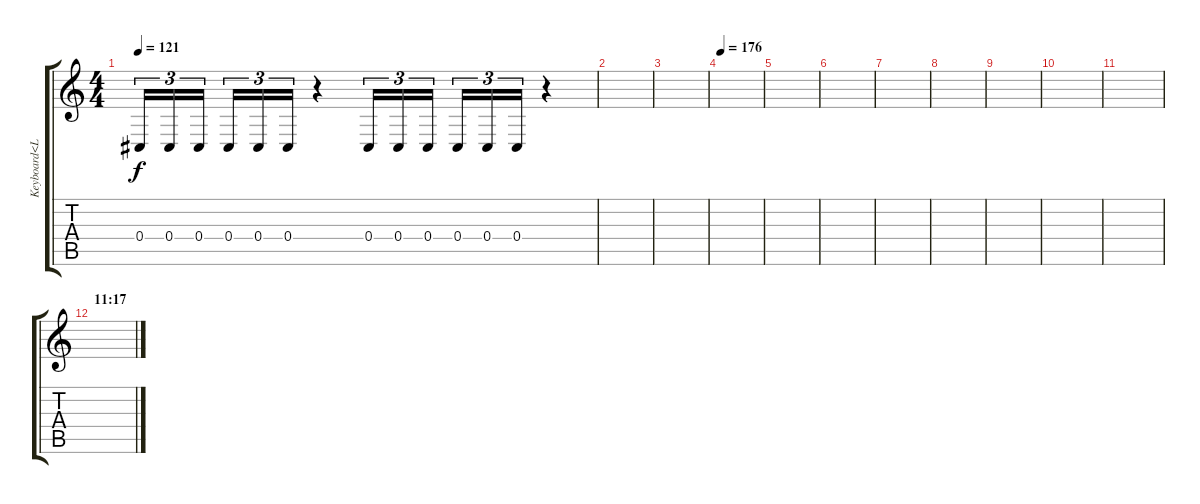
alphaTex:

\track ("Keyboard<L>" "Keyboard<L") {instrument stringensemble1}
\staff {score tabs}
\tuning (Eb4 Bb3 Gb3 Db3 Ab2 Eb2) {hide}
\ts (4 4)
\tempo 121
\clef g2
\ks c
0.4.16{tu (3 2) dy f} 0.4.16{tu (3 2)} 0.4.16{tu (3 2)} 0.4.16{tu (3 2)} 0.4.16{tu (3 2)} 0.4.16{tu (3 2)} r.4 0.4.16{tu (3 2)} 0.4.16{tu (3 2)} 0.4.16{tu (3 2)} 0.4.16{tu (3 2)} 0.4.16{tu (3 2)} 0.4.16{tu (3 2)} r.4 |
|
|
\tempo 176
|
|
|
|
|
|
|
|
\section ("" "11:17")
